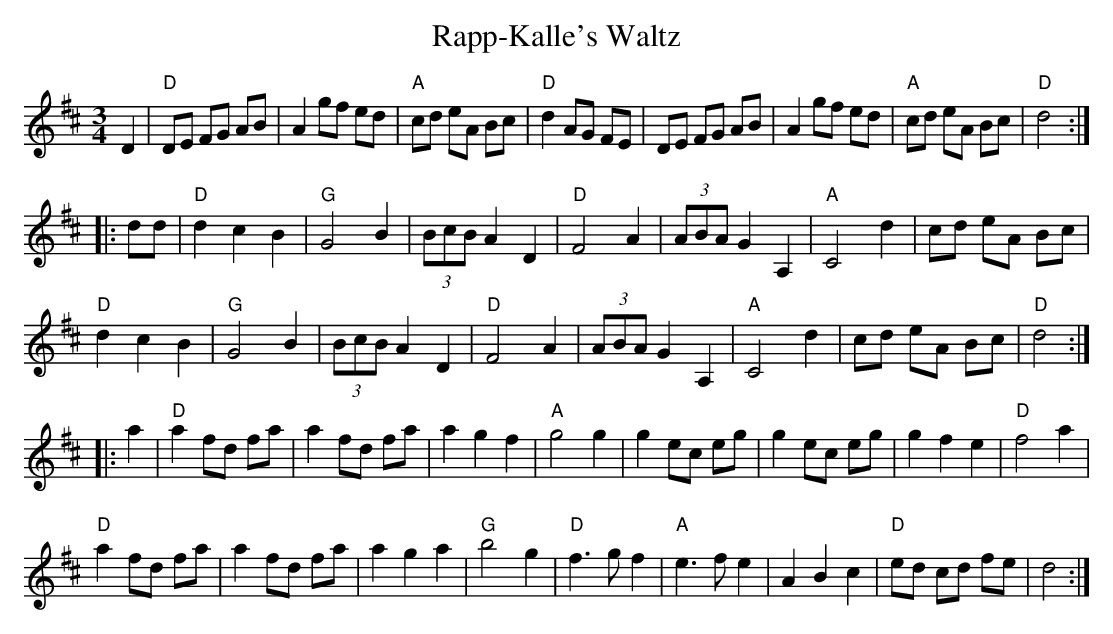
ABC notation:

X:1
T: Rapp-Kalle's Waltz
M: 3/4
L: 1/8
K: D
D2 |\
"D"DE FG AB | A2 gf ed | "A"cd eA Bc | "D"d2 AG FE | DE FG AB | A2 gf ed | "A"cd eA Bc | "D"d4 :|
|: dd |\
"D"d2 c2 B2 | "G"G4 B2 | (3BcB A2 D2 | "D"F4 A2 | (3ABA G2 A,2 | "A"C4 d2 | cd eA Bc |
"D"d2 c2 B2 | "G"G4 B2 | (3BcB A2 D2 | "D"F4 A2 | (3ABA G2 A,2 | "A"C4 d2 | cd eA Bc | "D"d4 :|
|: a2 |\
"D"a2 fd fa | a2 fd fa | a2 g2 f2 | "A"g4 g2 | g2 ec eg | g2 ec eg | g2 f2 e2 | "D"f4 a2 |
"D"a2 fd fa | a2 fd fa | a2 g2 a2 | "G"b4 g2 | "D"f3 g f2 | "A"e3 f e2 | A2 B2 c2 | "D"ed cd fe | d4 :|
